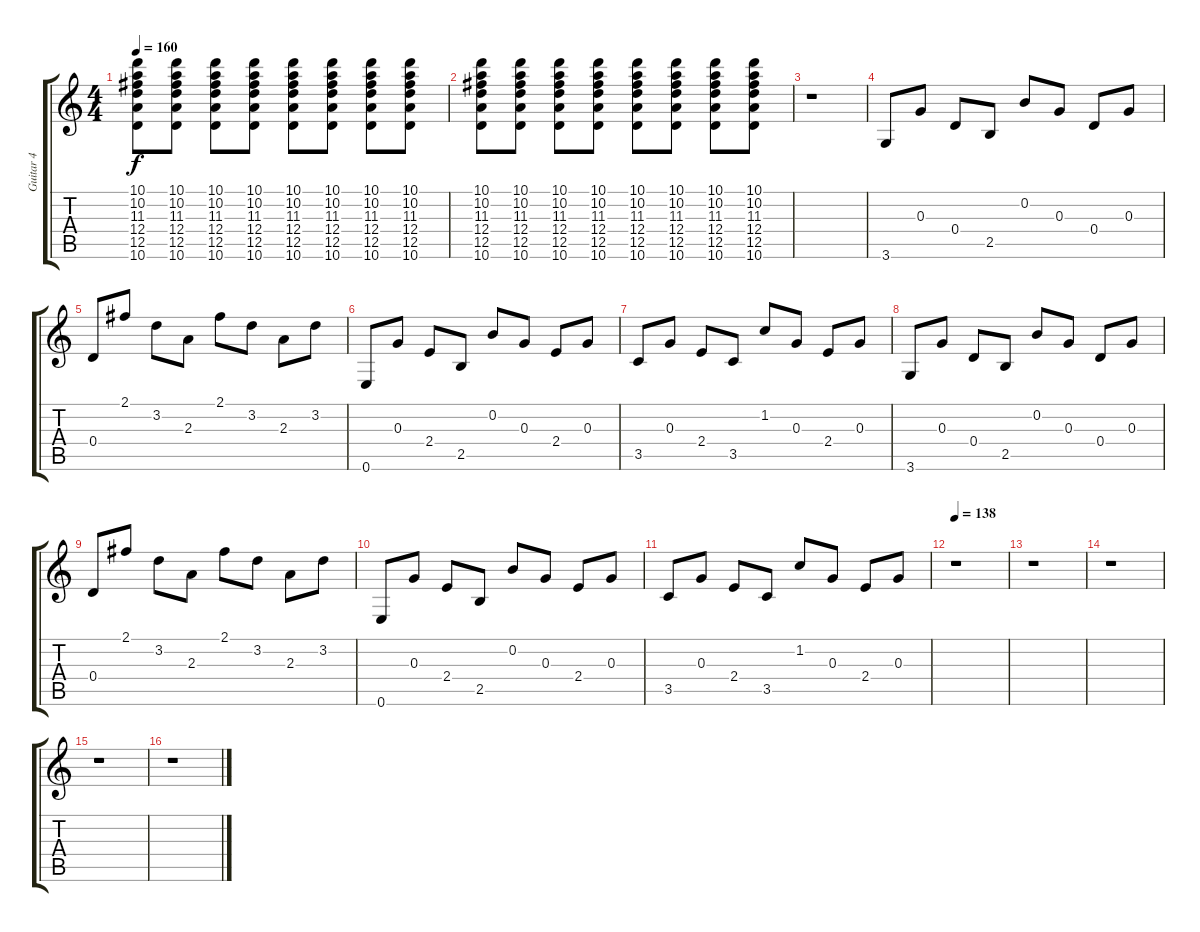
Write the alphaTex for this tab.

\track ("Guitar 4" "Guitar 4") {instrument acousticguitarnylon}
\staff {score tabs}
\tuning (E4 B3 G3 D3 A2 E2) {hide}
\ts (4 4)
\tempo 160
\clef g2
\ks c
(10.1 10.2 11.3 12.4 12.5 10.6).8{dy f} (10.1 10.2 11.3 12.4 12.5 10.6).8 (10.1 10.2 11.3 12.4 12.5 10.6).8 (10.1 10.2 11.3 12.4 12.5 10.6).8 (10.1 10.2 11.3 12.4 12.5 10.6).8 (10.1 10.2 11.3 12.4 12.5 10.6).8 (10.1 10.2 11.3 12.4 12.5 10.6).8 (10.1 10.2 11.3 12.4 12.5 10.6).8 |
(10.1 10.2 11.3 12.4 12.5 10.6).8 (10.1 10.2 11.3 12.4 12.5 10.6).8 (10.1 10.2 11.3 12.4 12.5 10.6).8 (10.1 10.2 11.3 12.4 12.5 10.6).8 (10.1 10.2 11.3 12.4 12.5 10.6).8 (10.1 10.2 11.3 12.4 12.5 10.6).8 (10.1 10.2 11.3 12.4 12.5 10.6).8 (10.1 10.2 11.3 12.4 12.5 10.6).8 |
r.1 |
3.6.8 0.3.8 0.4.8 2.5.8 0.2.8 0.3.8 0.4.8 0.3.8 |
0.4.8 2.1.8 3.2.8 2.3.8 2.1.8 3.2.8 2.3.8 3.2.8 |
0.6.8 0.3.8 2.4.8 2.5.8 0.2.8 0.3.8 2.4.8 0.3.8 |
3.5.8 0.3.8 2.4.8 3.5.8 1.2.8 0.3.8 2.4.8 0.3.8 |
3.6.8 0.3.8 0.4.8 2.5.8 0.2.8 0.3.8 0.4.8 0.3.8 |
0.4.8 2.1.8 3.2.8 2.3.8 2.1.8 3.2.8 2.3.8 3.2.8 |
0.6.8 0.3.8 2.4.8 2.5.8 0.2.8 0.3.8 2.4.8 0.3.8 |
3.5.8 0.3.8 2.4.8 3.5.8 1.2.8 0.3.8 2.4.8 0.3.8 |
\tempo 138
r.1 |
r.1 |
r.1 |
r.1 |
r.1
